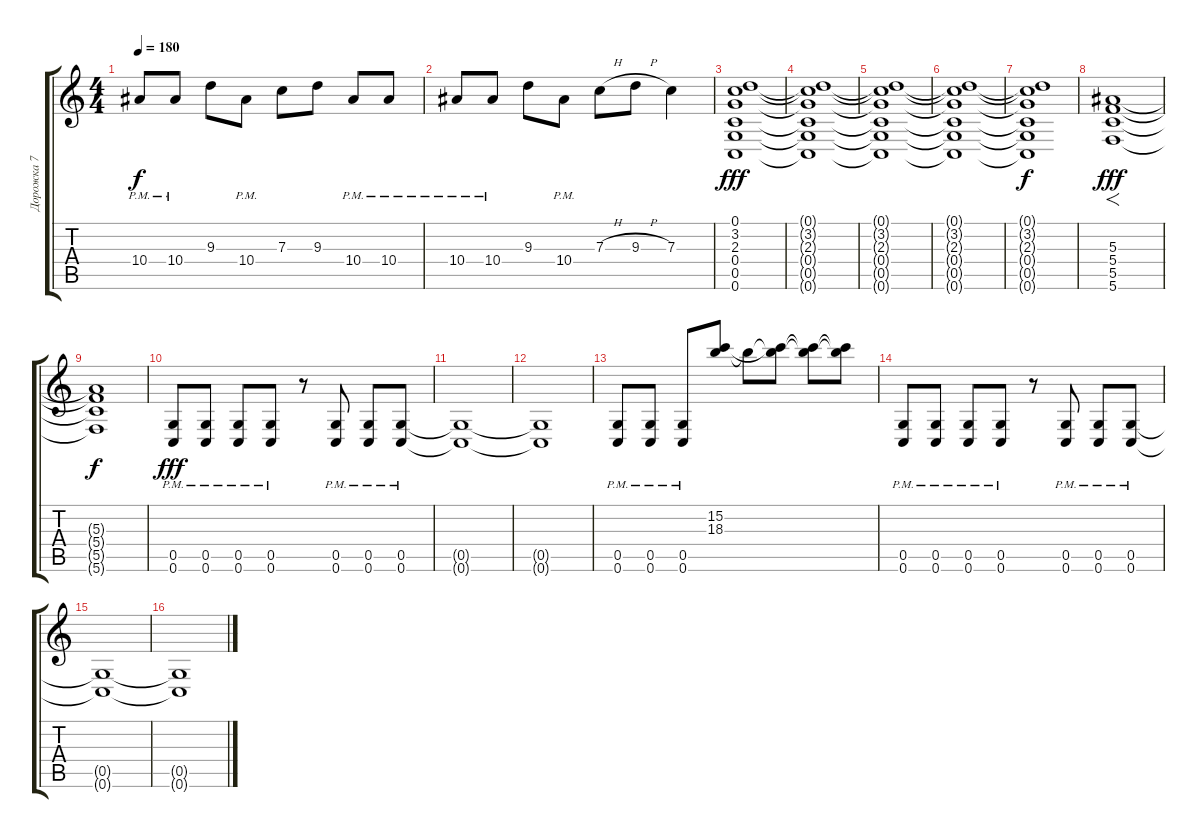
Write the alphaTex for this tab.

\track ("Дорожка 7" "Дорожка 7") {instrument overdrivenguitar}
\staff {score tabs}
\tuning (D4 A3 F3 C3 G2 C2) {hide}
\ts (4 4)
\tempo 180
\clef g2
\ks c
10.4{pm}.8{dy f} 10.4{pm}.8 9.3.8 10.4{pm}.8 7.3.8 9.3.8 10.4{pm}.8 10.4{pm}.8 |
10.4{pm}.8 10.4{pm}.8 9.3.8 10.4{pm}.8 7.3{h}.8 9.3{h}.8 7.3.4 |
(0.1 3.2 2.3 0.4 0.5 0.6).1{dy fff} |
(0.1{t} 3.2{t} 2.3{t} 0.4{t} 0.5{t} 0.6{t}).1 |
(0.1{t} 3.2{t} 2.3{t} 0.4{t} 0.5{t} 0.6{t}).1 |
(0.1{t} 3.2{t} 2.3{t} 0.4{t} 0.5{t} 0.6{t}).1 |
(0.1{t} 3.2{t} 2.3{t} 0.4{t} 0.5{t} 0.6{t}).1{dy f} |
(5.3 5.4 5.5 5.6).1{f dy fff} |
(5.3{t} 5.4{t} 5.5{t} 5.6{t}).1{dy f} |
(0.5{pm} 0.6{pm}).8{dy fff} (0.5{pm} 0.6{pm}).8 (0.5{pm} 0.6{pm}).8 (0.5{pm} 0.6{pm}).8 r.8 (0.5{pm} 0.6{pm}).8 (0.5{pm} 0.6{pm}).8 (0.5{pm} 0.6{pm}).8 |
(0.5{t} 0.6{t}).1 |
(0.5{t} 0.6{t}).1 |
(0.5{pm} 0.6{pm}).8 (0.5{pm} 0.6{pm}).8 (0.5{pm} 0.6{pm}).8 (15.2 18.3).8 18.3{t}.8 (15.2{t} 18.3{t}).8 (15.2{t} 18.3{t}).8 (15.2{t} 18.3{t}).8 |
(0.5{pm} 0.6{pm}).8 (0.5{pm} 0.6{pm}).8 (0.5{pm} 0.6{pm}).8 (0.5{pm} 0.6{pm}).8 r.8 (0.5{pm} 0.6{pm}).8 (0.5{pm} 0.6{pm}).8 (0.5{pm} 0.6{pm}).8 |
(0.5{t} 0.6{t}).1 |
(0.5{t} 0.6{t}).1
